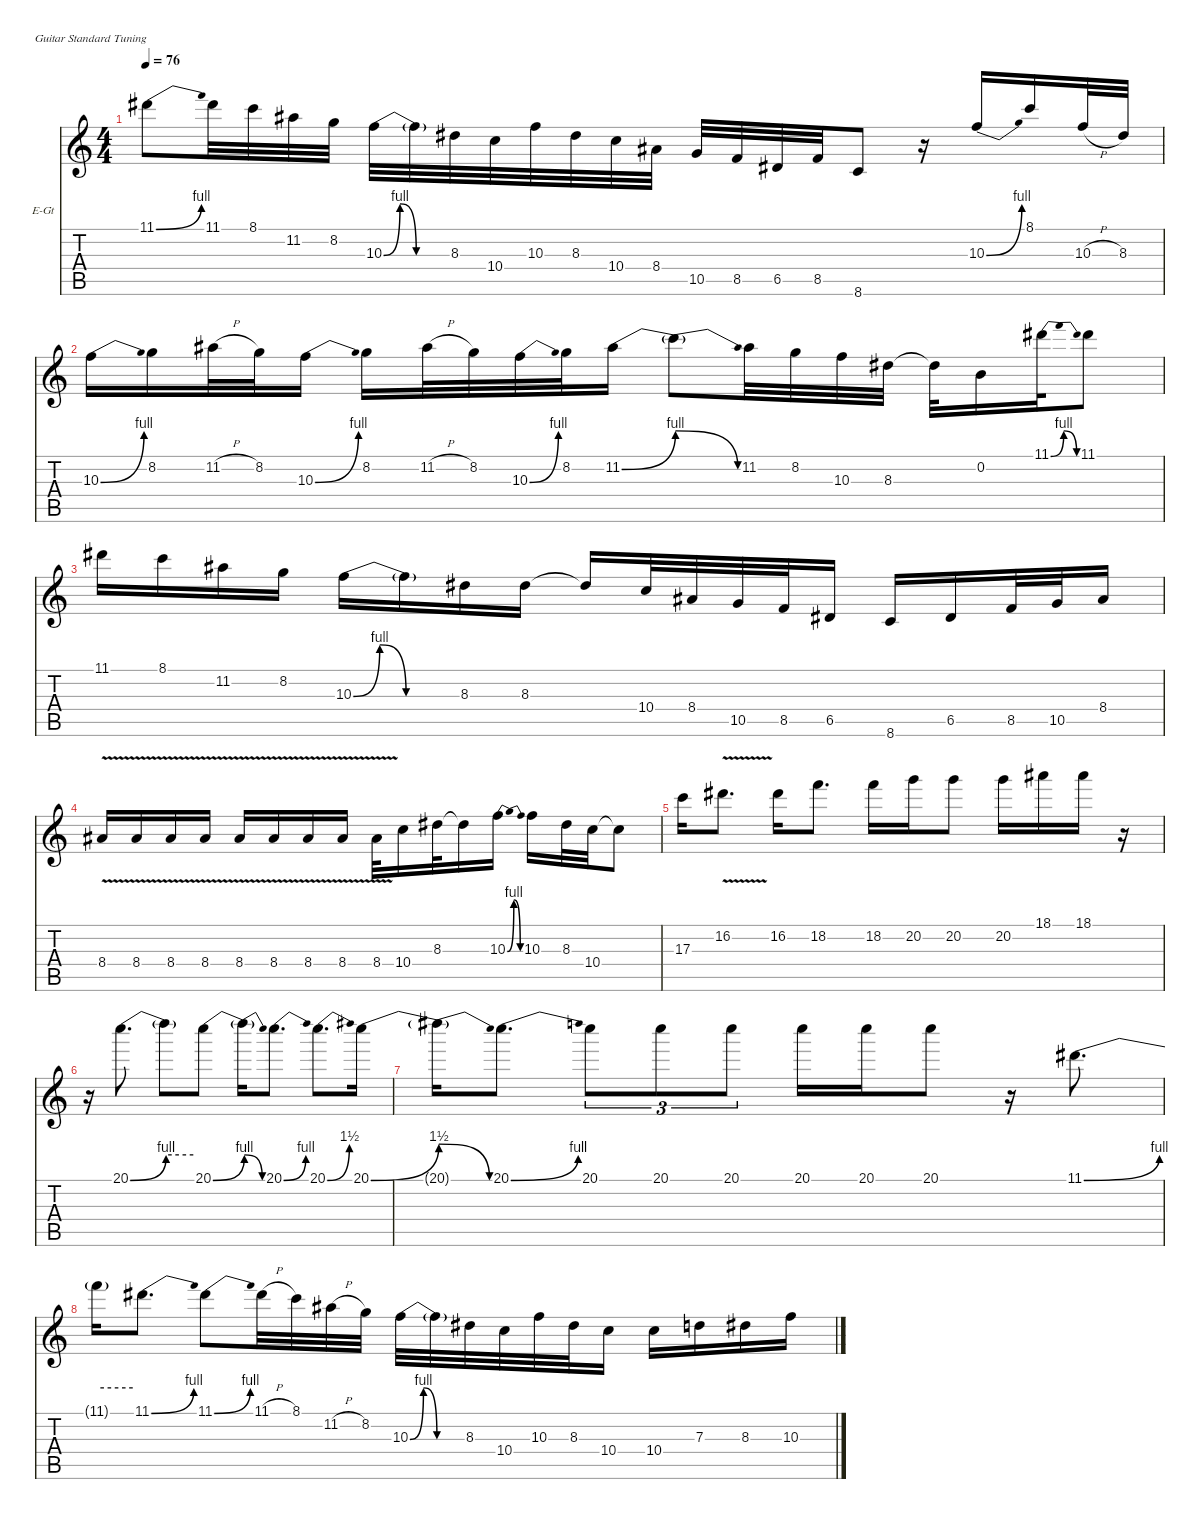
\hideDynamics
\bracketExtendMode nobrackets
\firstSystemTrackNameOrientation horizontal
\otherSystemsTrackNameOrientation horizontal
\track ("Solo Guitar" "E-Gt") {instrument overdrivenguitar}
\staff {score tabs}
\tuning (E4 B3 G3 D3 A2 E2)
\ts (4 4)
\tempo 76
\clef g2
\ks c
11.1{be (bend 0 0 60 4) acc #}.8{dy f beam Down} 11.1{acc #}.32{beam Down} 8.1.32{beam Down} 11.2{acc #}.32{beam Down} 8.2.32{beam Down} 10.3{be (bendrelease 0 0 30 4 30 4 60 0)}.32{beam Down} 10.3{be (hold 0 0 60 0) t}.32{beam Down} 8.3{acc #}.32{beam Down} 10.4.32{beam Down} 10.3.32{beam Down} 8.3{acc #}.32{beam Down} 10.4.32{beam Down} 8.4{acc #}.32{beam Down} 10.5.32{beam Up} 8.5.32{beam Up} 6.5{acc #}.32{beam Up} 8.5.32{beam Up} 8.6.8{beam Up} r.16{beam Up} 10.3{be (bend 0 0 60 4)}.16{beam Down} 8.1.16{beam Down} 10.3{h}.32{beam Down} 8.3{acc #}.32{beam Down} |
10.3{be (bend 0 0 60 4)}.16{beam Down} 8.2.16{beam Down} 11.2{h acc #}.32{beam Down} 8.2.32{beam Down} 10.3{be (bend 0 0 60 4)}.16{beam Down} 8.2.16{beam Down} 11.2{h acc #}.32{beam Down} 8.2.32{beam Down} 10.3{be (bend 0 0 60 4)}.32{beam Down} 8.2.32{beam Down} 11.2{be (bend 0 0 60 4) acc #}.16{beam Down} 11.2{be (release 0 4 60 0) t}.8{beam Down} 11.2{acc #}.32{beam Down} 8.2.32{beam Down} 10.3.32{beam Down} 8.3{acc #}.32{beam Down} 8.3{t acc #}.32{beam Down} 0.2.16{beam Down} 11.1{be (bendrelease 0 0 30 4 30 4 60 0) acc #}.32{beam Down} 11.1{acc #}.8{beam Down} |
11.1{acc #}.16{beam Down} 8.1.16{beam Down} 11.2{acc #}.16{beam Down} 8.2.16{beam Down} 10.3{be (bendrelease 0 0 30 4 30 4 60 0)}.16{beam Down} 10.3{be (hold 0 0 60 0) t}.16{beam Down} 8.3{acc #}.16{beam Down} 8.3{acc #}.16{beam Down} 8.3{t acc #}.16{beam Up} 10.4.32{beam Up} 8.4{acc #}.32{beam Up} 10.5.32{beam Up} 8.5.32{beam Up} 6.5{acc #}.16{beam Up} 8.6.16{beam Up} 6.5{acc #}.16{beam Up} 8.5.32{beam Up} 10.5.32{beam Up} 8.4{acc #}.16{beam Up} |
8.4{v acc #}.16{beam Up} 8.4{v acc #}.16{beam Up} 8.4{v acc #}.16{beam Up} 8.4{v acc #}.16{beam Up} 8.4{v acc #}.16{beam Up} 8.4{v acc #}.16{beam Up} 8.4{v acc #}.16{beam Up} 8.4{v acc #}.16{beam Up} 8.4{v acc #}.32{beam Down} 10.4.16{beam Down} 8.3{acc #}.32{beam Down} 8.3{t acc #}.16{beam Down} 10.3{be (bendrelease 0 0 30 4 30 4 60 0)}.16{beam Down} 10.3.16{beam Down} 8.3{acc #}.32{beam Down} 10.4.32{beam Down} 10.4{t}.8{beam Down} |
17.3.16{beam Down} 16.2{v acc #}.8{d beam Down} 16.2{acc #}.16{beam Down} 18.2.8{d beam Down} 18.2.16{beam Down} 20.2.16{beam Down} 20.2.8{beam Down} 20.2.16{beam Down} 18.1{acc #}.16{beam Down} 18.1{acc #}.16{beam Down} r.16{beam Down} |
r.16{beam Down} 20.1{be (bend 0 0 60 4)}.8{d beam Down} 20.1{be (hold 0 4 60 4) t}.8{beam Down} 20.1{be (bend 0 0 60 4)}.8{beam Down} 20.1{be (release 0 4 60 0) t}.16{beam Down} 20.1{be (bend 0 0 60 4)}.8{d beam Down} 20.1{be (bend 0 0 60 6)}.8{d beam Down} 20.1{be (bend 0 0 60 6)}.16{beam Down} |
20.1{be (release 0 6 60 0) t}.16{beam Down} 20.1{be (bend 0 0 60 4)}.8{d beam Down} 20.1.8{tu (3 2) beam Down} 20.1.8{tu (3 2) beam Down} 20.1.8{tu (3 2) beam Down} 20.1.16{beam Down} 20.1.16{beam Down} 20.1.8{beam Down} r.16{beam Down} 11.1{be (bend 0 0 60 4) acc #}.8{d beam Down} |
11.1{be (hold 0 4 60 4) t}.16{beam Down} 11.1{be (bend 0 0 60 4) acc #}.8{d beam Down} 11.1{be (bend 0 0 60 4) acc #}.8{beam Down} 11.1{h acc #}.32{beam Down} 8.1.32{beam Down} 11.2{h acc #}.32{beam Down} 8.2.32{beam Down} 10.3{be (bendrelease 0 0 30 4 30 4 60 0)}.32{beam Down} 10.3{be (hold 0 0 60 0) t}.32{beam Down} 8.3{acc #}.32{beam Down} 10.4.32{beam Down} 10.3.32{beam Down} 8.3{acc #}.32{beam Down} 10.4.16{beam Down} 10.4.16{beam Down} 7.3.16{beam Down} 8.3{acc #}.16{beam Down} 10.3.16{beam Down}
